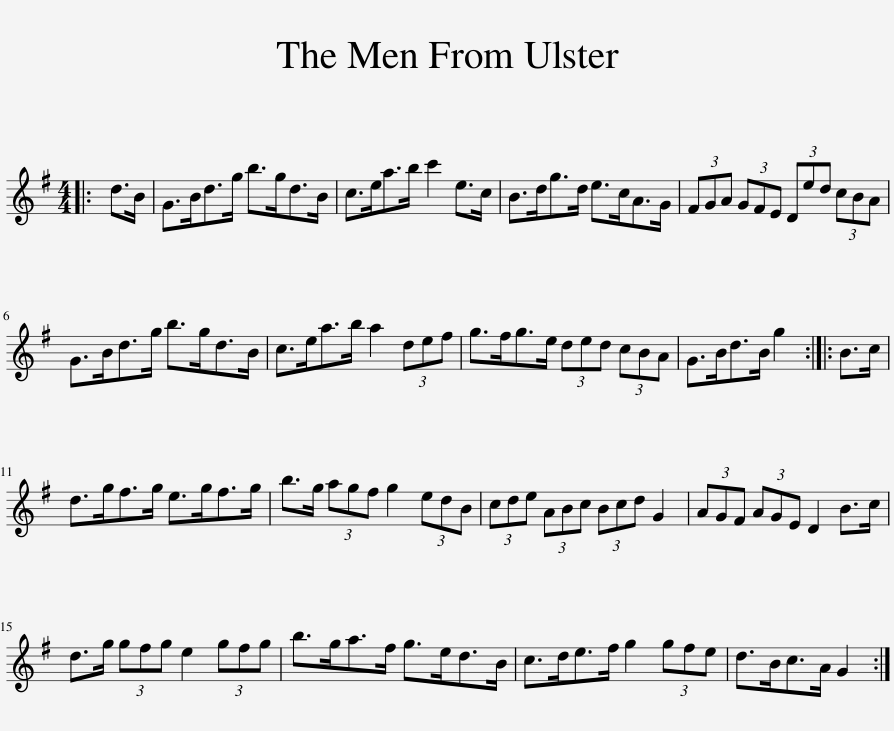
X:1
L:1/8
M:4/4
I:linebreak $
K:G
V:1 treble
V:1
|: d>B | G>Bd>g b>gd>B | c>ea>b c'2 e>c | B>dg>d e>cA>G | (3FGA (3GFE (3Ded (3cBA |$ %5
 G>Bd>g b>gd>B | c>ea>b a2 (3def | g>fg>e (3ded (3cBA | G>Bd>B g2 :: B>c |$ %10
 d>gf>g e>gf>g | b>g (3agf g2 (3edB | (3cde (3ABc (3Bcd G2 | (3AGF (3AGE D2 B>c |$ d>g (3gfg e2 (3gfg | %15
 b>ga>f g>ed>B | c>de>f g2 (3gfe | d>Bc>A G2 :| %18
